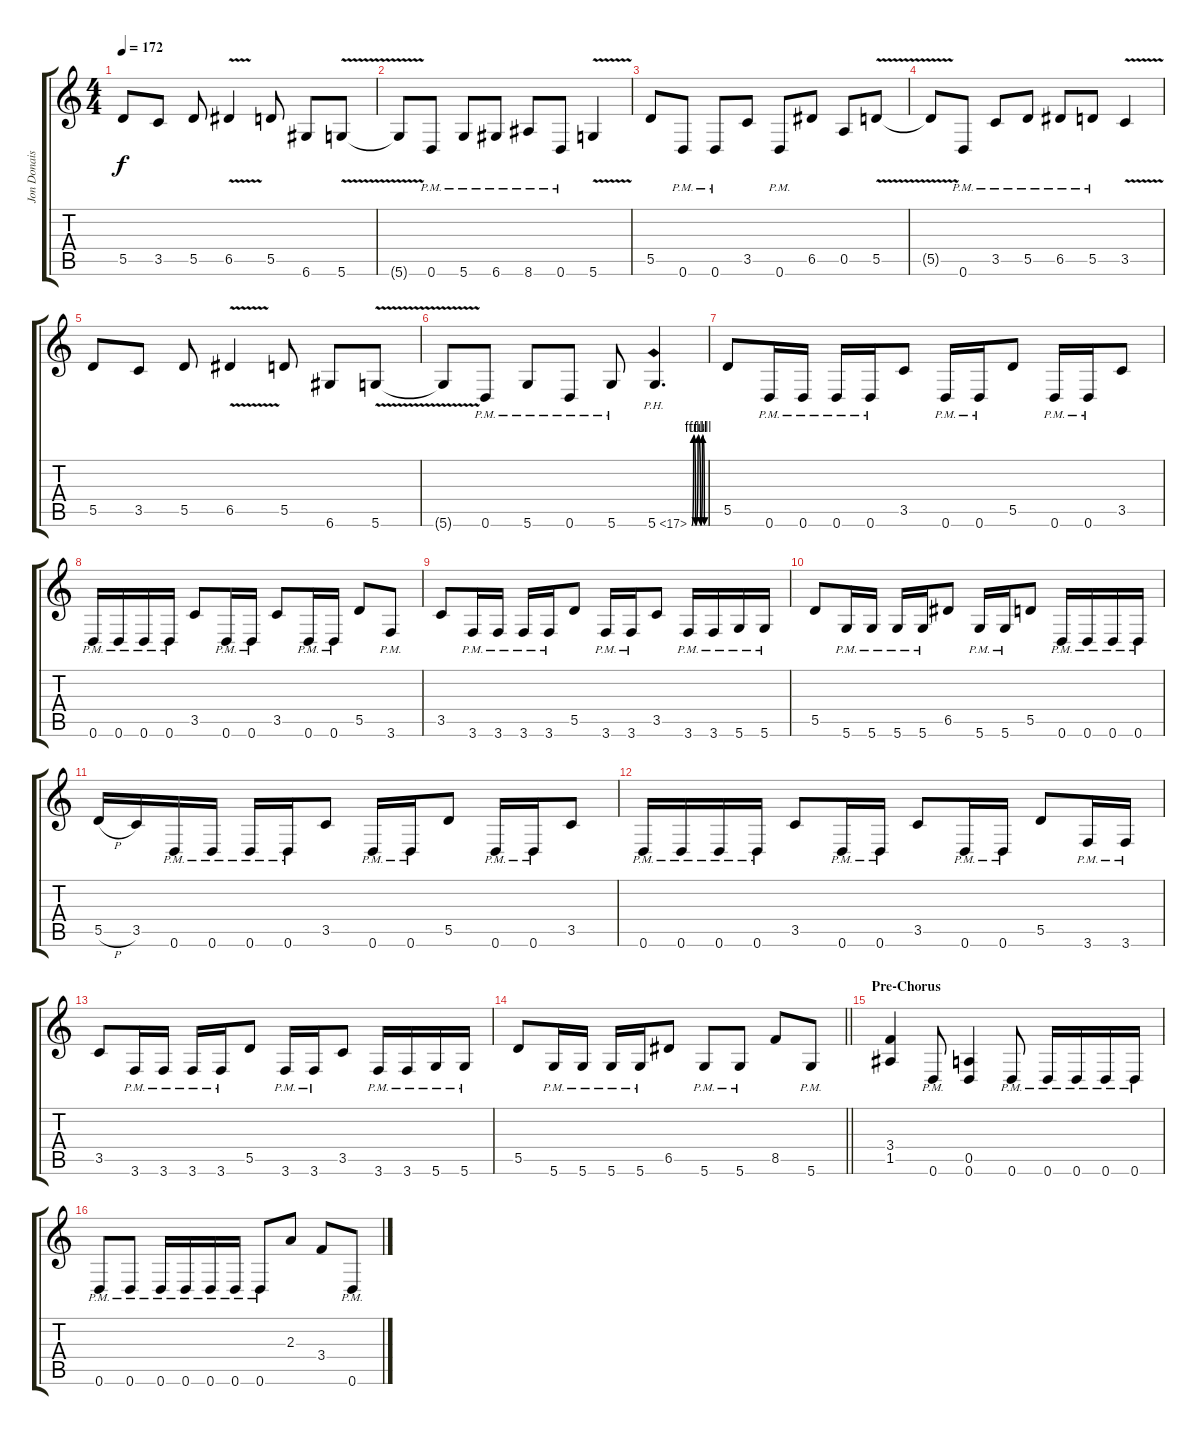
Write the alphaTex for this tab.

\track ("Jon Donais" "Jon Donais") {instrument distortionguitar}
\staff {score tabs}
\tuning (E4 B3 G3 D3 A2 D2) {hide}
\ts (4 4)
\tempo 172
\clef g2
\ks c
5.5.8{dy f} 3.5.8 5.5.8 6.5{v}.4 5.5.8 6.6.8 5.6{v}.8 |
5.6{t}.8 0.6{pm}.8 5.6{pm}.8 6.6{pm}.8 8.6{pm}.8 0.6{pm}.8 5.6{v}.4 |
5.5.8 0.6{pm}.8 0.6{pm}.8 3.5.8 0.6{pm}.8 6.5.8 0.5.8 5.5{v}.8 |
5.5{t}.8 0.6{pm}.8 3.5{pm}.8 5.5{pm}.8 6.5{pm}.8 5.5{pm}.8 3.5{v}.4 |
5.5.8 3.5.8 5.5.8 6.5{v}.4 5.5.8 6.6.8 5.6{v}.8 |
5.6{t}.8 0.6{pm}.8 5.6{pm}.8 0.6{pm}.8 5.6{pm}.8 5.6{be (custom 0 0 9 4 18 0 30 4 42 0 51 4 60 0) ph 12}.4{d} |
5.5.8 0.6{pm}.16 0.6{pm}.16 0.6{pm}.16 0.6{pm}.16 3.5.8 0.6{pm}.16 0.6{pm}.16 5.5.8 0.6{pm}.16 0.6{pm}.16 3.5.8 |
0.6{pm}.16 0.6{pm}.16 0.6{pm}.16 0.6{pm}.16 3.5.8 0.6{pm}.16 0.6{pm}.16 3.5.8 0.6{pm}.16 0.6{pm}.16 5.5.8 3.6{pm}.8 |
3.5.8 3.6{pm}.16 3.6{pm}.16 3.6{pm}.16 3.6{pm}.16 5.5.8 3.6{pm}.16 3.6{pm}.16 3.5.8 3.6{pm}.16 3.6{pm}.16 5.6{pm}.16 5.6{pm}.16 |
5.5.8 5.6{pm}.16 5.6{pm}.16 5.6{pm}.16 5.6{pm}.16 6.5.8 5.6{pm}.16 5.6{pm}.16 5.5.8 0.6{pm}.16 0.6{pm}.16 0.6{pm}.16 0.6{pm}.16 |
5.5{h}.16 3.5.16 0.6{pm}.16 0.6{pm}.16 0.6{pm}.16 0.6{pm}.16 3.5.8 0.6{pm}.16 0.6{pm}.16 5.5.8 0.6{pm}.16 0.6{pm}.16 3.5.8 |
0.6{pm}.16 0.6{pm}.16 0.6{pm}.16 0.6{pm}.16 3.5.8 0.6{pm}.16 0.6{pm}.16 3.5.8 0.6{pm}.16 0.6{pm}.16 5.5.8 3.6{pm}.16 3.6{pm}.16 |
3.5.8 3.6{pm}.16 3.6{pm}.16 3.6{pm}.16 3.6{pm}.16 5.5.8 3.6{pm}.16 3.6{pm}.16 3.5.8 3.6{pm}.16 3.6{pm}.16 5.6{pm}.16 5.6{pm}.16 |
\barLineRight lightlight
5.5.8 5.6{pm}.16 5.6{pm}.16 5.6{pm}.16 5.6{pm}.16 6.5.8 5.6{pm}.8 5.6{pm}.8 8.5.8 5.6{pm}.8 |
\section ("" "Pre-Chorus")
(3.4 1.5).4 0.6{pm}.8 (0.5 0.6).4 0.6{pm}.8 0.6{pm}.16 0.6{pm}.16 0.6{pm}.16 0.6{pm}.16 |
0.6{pm}.8 0.6{pm}.8 0.6{pm}.16 0.6{pm}.16 0.6{pm}.16 0.6{pm}.16 0.6{pm}.8 2.3.8 3.4.8 0.6{pm}.8
